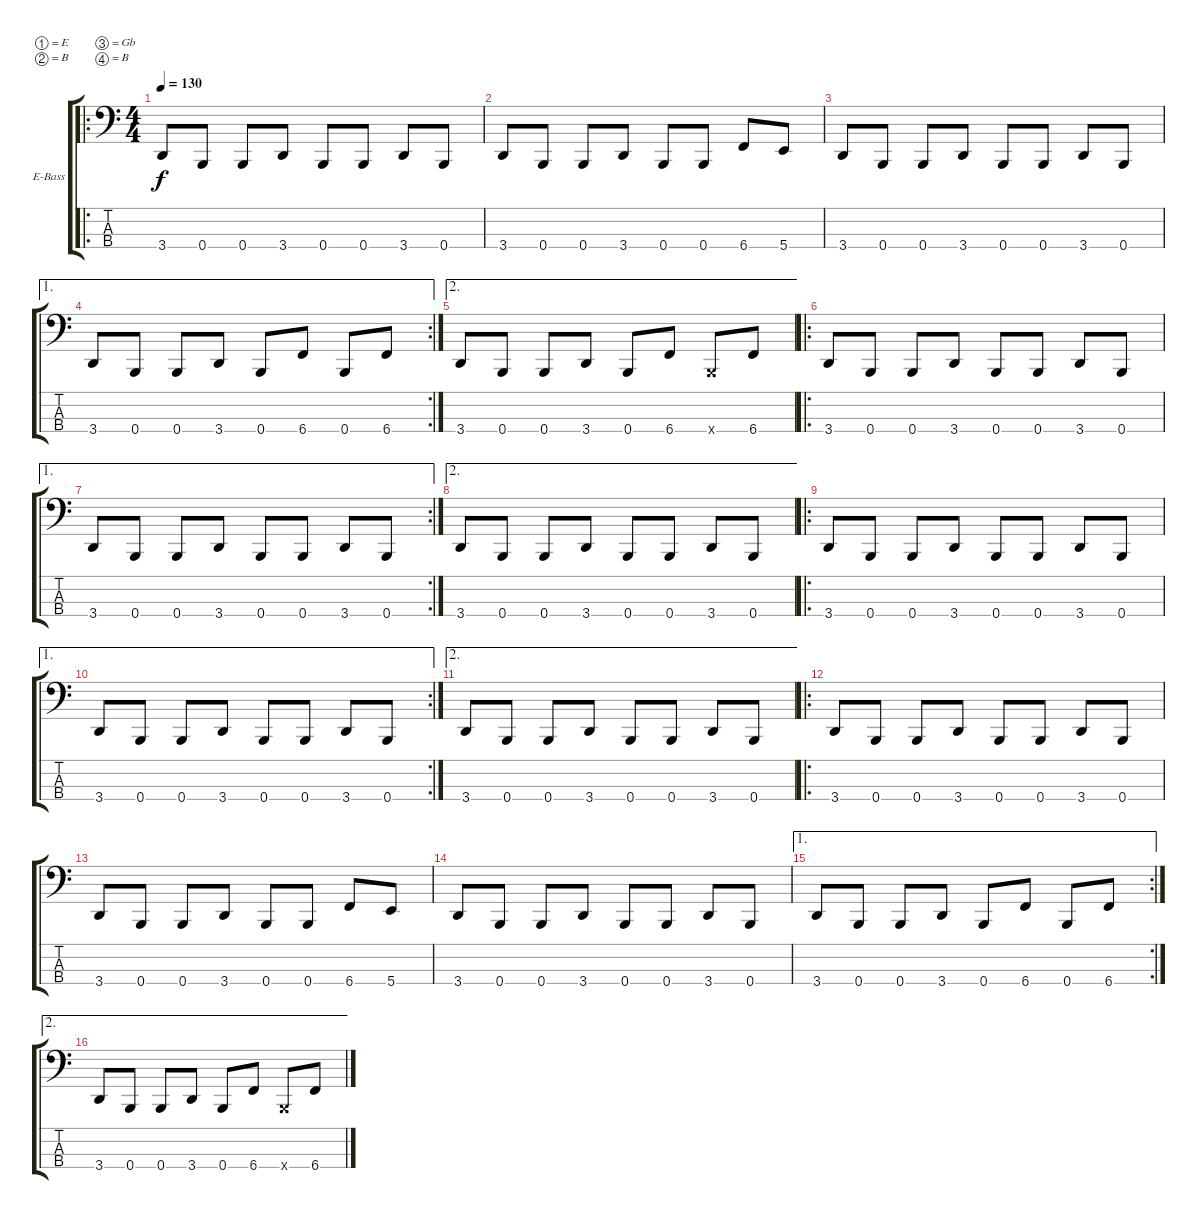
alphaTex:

\bracketExtendMode groupsimilarinstruments
\firstSystemTrackNameOrientation horizontal
\otherSystemsTrackNameOrientation horizontal
\track ("Bass" "E-Bass") {instrument electricbassfinger}
\staff {score tabs}
\tuning (E2 B1 Gb1 B0)
\ro
\ts (4 4)
\tempo 130
\clef f4
\ks c
3.4.8{dy f instrument electricbassfinger} 0.4.8 0.4.8 3.4.8 0.4.8 0.4.8 3.4.8 0.4.8 |
3.4.8 0.4.8 0.4.8 3.4.8 0.4.8 0.4.8 6.4.8 5.4.8 |
3.4.8 0.4.8 0.4.8 3.4.8 0.4.8 0.4.8 3.4.8 0.4.8 |
\ae 1
\rc 2
3.4.8 0.4.8 0.4.8 3.4.8 0.4.8 6.4.8 0.4.8 6.4.8 |
\ae 2
3.4.8 0.4.8 0.4.8 3.4.8 0.4.8 6.4.8 0.4{x}.8 6.4.8 |
\ro
3.4.8 0.4.8 0.4.8 3.4.8 0.4.8 0.4.8 3.4.8 0.4.8 |
\ae 1
\rc 2
3.4.8 0.4.8 0.4.8 3.4.8 0.4.8 0.4.8 3.4.8 0.4.8 |
\ae 2
3.4.8 0.4.8 0.4.8 3.4.8 0.4.8 0.4.8 3.4.8 0.4.8 |
\ro
3.4.8 0.4.8 0.4.8 3.4.8 0.4.8 0.4.8 3.4.8 0.4.8 |
\ae 1
\rc 2
3.4.8 0.4.8 0.4.8 3.4.8 0.4.8 0.4.8 3.4.8 0.4.8 |
\ae 2
3.4.8 0.4.8 0.4.8 3.4.8 0.4.8 0.4.8 3.4.8 0.4.8 |
\ro
3.4.8 0.4.8 0.4.8 3.4.8 0.4.8 0.4.8 3.4.8 0.4.8 |
3.4.8 0.4.8 0.4.8 3.4.8 0.4.8 0.4.8 6.4.8 5.4.8 |
3.4.8 0.4.8 0.4.8 3.4.8 0.4.8 0.4.8 3.4.8 0.4.8 |
\ae 1
\rc 2
3.4.8 0.4.8 0.4.8 3.4.8 0.4.8 6.4.8 0.4.8 6.4.8 |
\ae 2
3.4.8 0.4.8 0.4.8 3.4.8 0.4.8 6.4.8 0.4{x}.8 6.4.8
